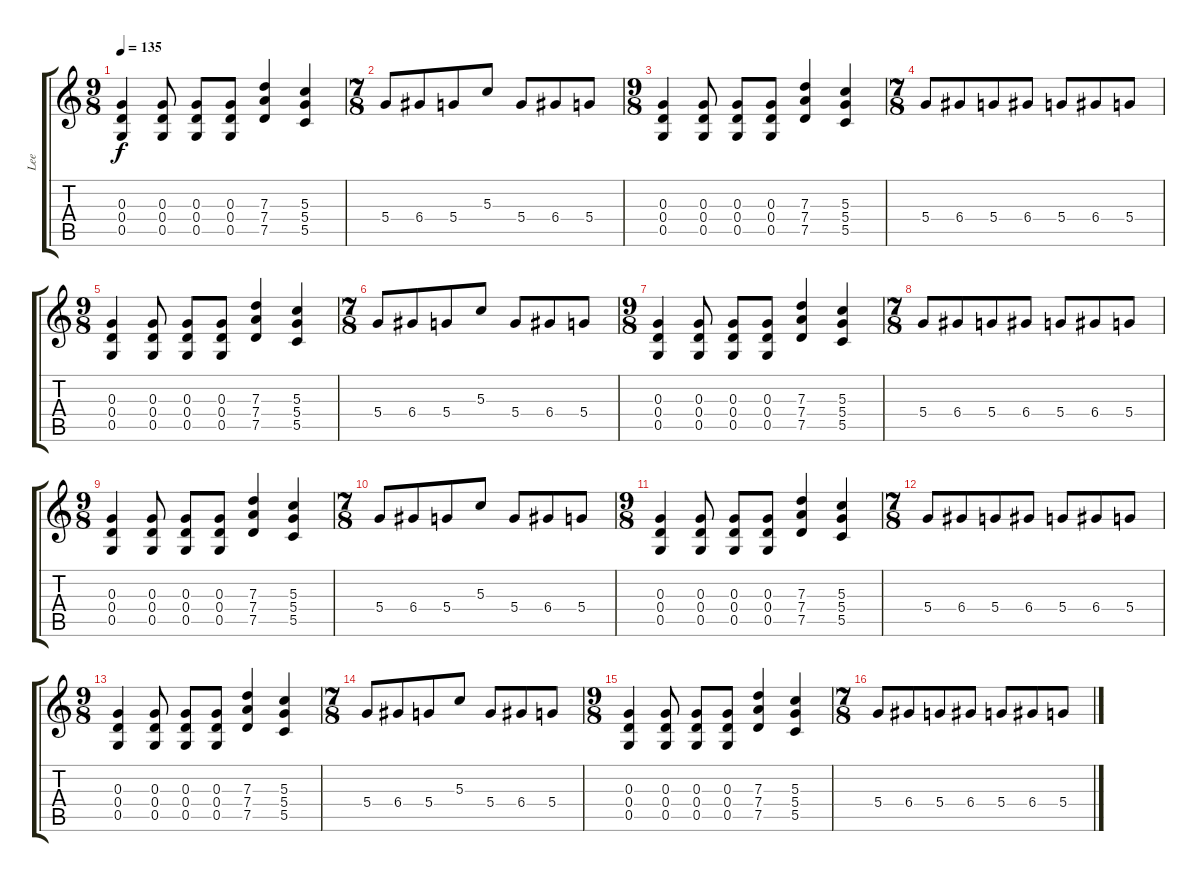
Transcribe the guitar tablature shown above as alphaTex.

\track ("Lee" "Lee") {instrument distortionguitar}
\staff {score tabs}
\tuning (E4 B3 G3 D3 G2 E2) {hide}
\ts (9 8)
\tempo 135
\clef g2
\ks c
(0.3 0.4 0.5).4{dy f} (0.3 0.4 0.5).8 (0.3 0.4 0.5).8 (0.3 0.4 0.5).8 (7.3 7.4 7.5).4 (5.3 5.4 5.5).4 |
\ts (7 8)
5.4.8 6.4.8 5.4.8 5.3.8 5.4.8 6.4.8 5.4.8 |
\ts (9 8)
(0.3 0.4 0.5).4 (0.3 0.4 0.5).8 (0.3 0.4 0.5).8 (0.3 0.4 0.5).8 (7.3 7.4 7.5).4 (5.3 5.4 5.5).4 |
\ts (7 8)
5.4.8 6.4.8 5.4.8 6.4.8 5.4.8 6.4.8 5.4.8 |
\ts (9 8)
(0.3 0.4 0.5).4 (0.3 0.4 0.5).8 (0.3 0.4 0.5).8 (0.3 0.4 0.5).8 (7.3 7.4 7.5).4 (5.3 5.4 5.5).4 |
\ts (7 8)
5.4.8 6.4.8 5.4.8 5.3.8 5.4.8 6.4.8 5.4.8 |
\ts (9 8)
(0.3 0.4 0.5).4 (0.3 0.4 0.5).8 (0.3 0.4 0.5).8 (0.3 0.4 0.5).8 (7.3 7.4 7.5).4 (5.3 5.4 5.5).4 |
\ts (7 8)
5.4.8 6.4.8 5.4.8 6.4.8 5.4.8 6.4.8 5.4.8 |
\ts (9 8)
(0.3 0.4 0.5).4 (0.3 0.4 0.5).8 (0.3 0.4 0.5).8 (0.3 0.4 0.5).8 (7.3 7.4 7.5).4 (5.3 5.4 5.5).4 |
\ts (7 8)
5.4.8 6.4.8 5.4.8 5.3.8 5.4.8 6.4.8 5.4.8 |
\ts (9 8)
(0.3 0.4 0.5).4 (0.3 0.4 0.5).8 (0.3 0.4 0.5).8 (0.3 0.4 0.5).8 (7.3 7.4 7.5).4 (5.3 5.4 5.5).4 |
\ts (7 8)
5.4.8 6.4.8 5.4.8 6.4.8 5.4.8 6.4.8 5.4.8 |
\ts (9 8)
(0.3 0.4 0.5).4 (0.3 0.4 0.5).8 (0.3 0.4 0.5).8 (0.3 0.4 0.5).8 (7.3 7.4 7.5).4 (5.3 5.4 5.5).4 |
\ts (7 8)
5.4.8 6.4.8 5.4.8 5.3.8 5.4.8 6.4.8 5.4.8 |
\ts (9 8)
(0.3 0.4 0.5).4 (0.3 0.4 0.5).8 (0.3 0.4 0.5).8 (0.3 0.4 0.5).8 (7.3 7.4 7.5).4 (5.3 5.4 5.5).4 |
\ts (7 8)
5.4.8 6.4.8 5.4.8 6.4.8 5.4.8 6.4.8 5.4.8
